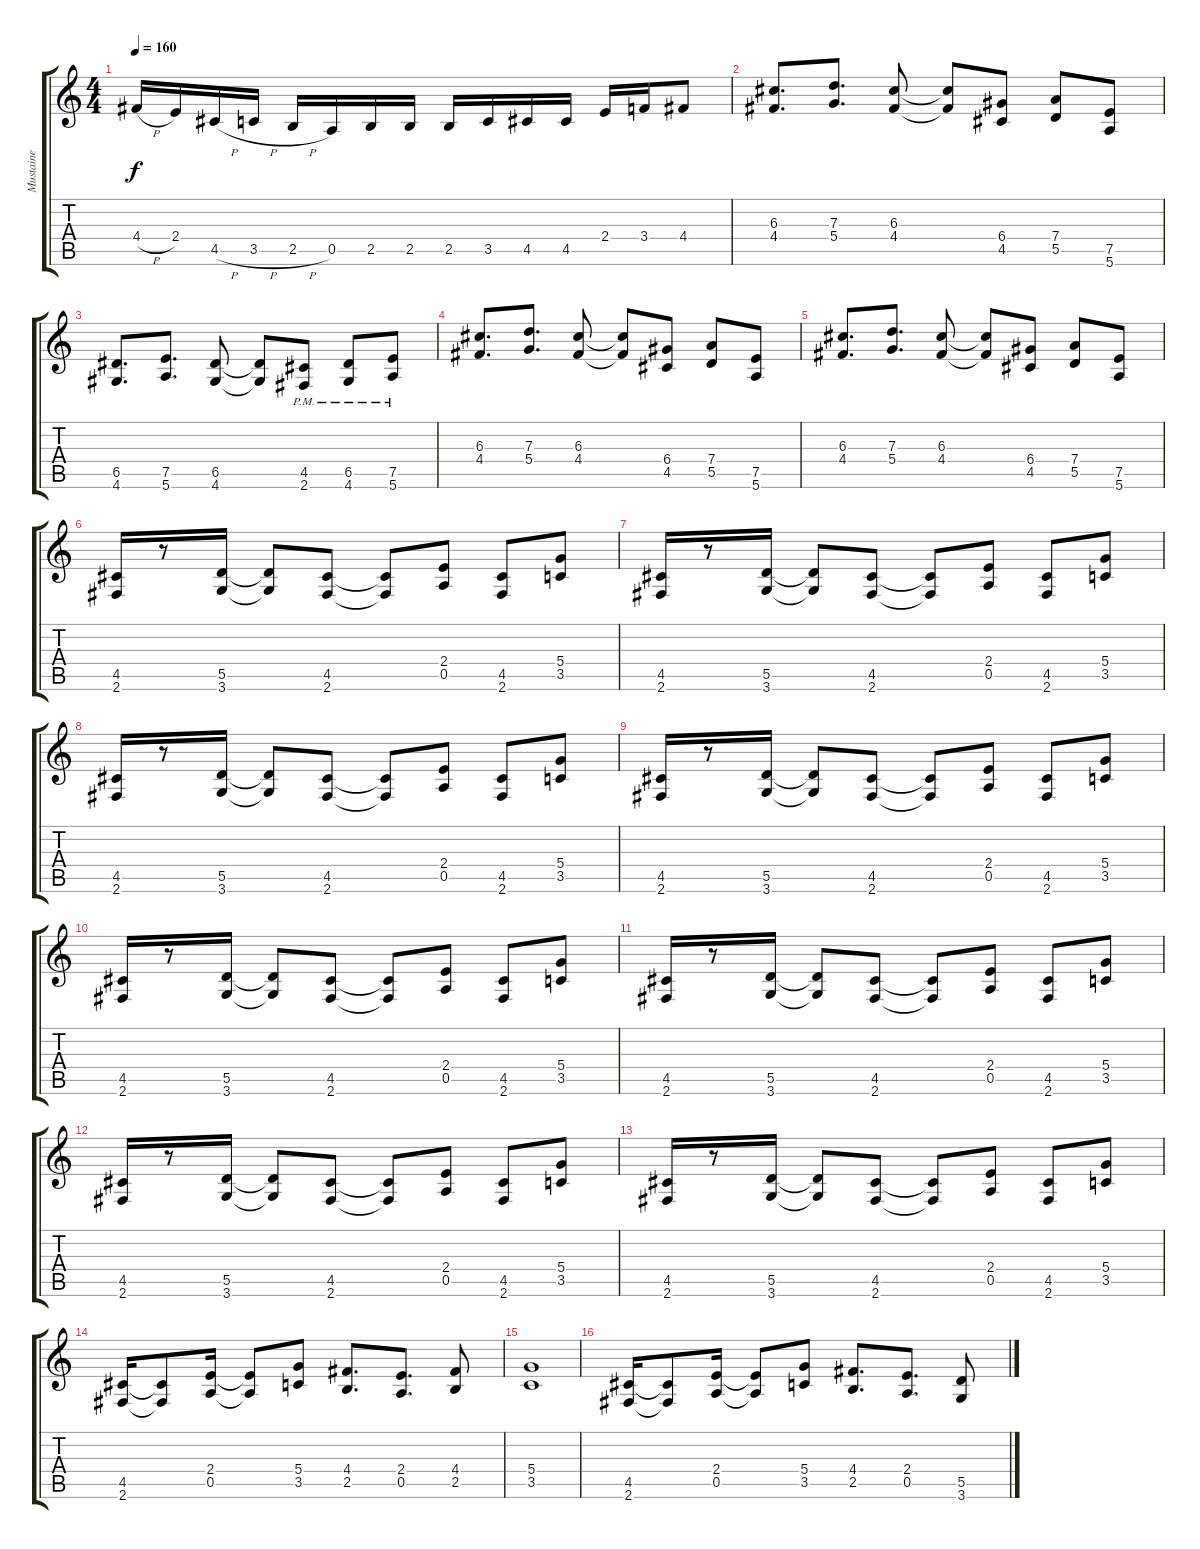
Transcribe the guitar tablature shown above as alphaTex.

\track ("Mustaine" "Mustaine") {instrument distortionguitar}
\staff {score tabs}
\tuning (E4 B3 G3 D3 A2 E2) {hide}
\ts (4 4)
\tempo 160
\clef g2
\ks c
4.4{h}.16{dy f} 2.4.16 4.5{h}.16 3.5{h}.16 2.5{h}.16 0.5.16 2.5.16 2.5.16 2.5.16 3.5.16 4.5.16 4.5.16 2.4.16 3.4.16 4.4.8 |
(6.3 4.4).8{d} (7.3 5.4).8{d} (6.3 4.4).8 (6.3{t} 4.4{t}).8 (6.4 4.5).8 (7.4 5.5).8 (7.5 5.6).8 |
(6.5 4.6).8{d} (7.5 5.6).8{d} (6.5 4.6).8 (6.5{t} 4.6{t}).8 (4.5{pm} 2.6).8 (6.5{pm} 4.6).8 (7.5{pm} 5.6).8 |
(6.3 4.4).8{d} (7.3 5.4).8{d} (6.3 4.4).8 (6.3{t} 4.4{t}).8 (6.4 4.5).8 (7.4 5.5).8 (7.5 5.6).8 |
(6.3 4.4).8{d} (7.3 5.4).8{d} (6.3 4.4).8 (6.3{t} 4.4{t}).8 (6.4 4.5).8 (7.4 5.5).8 (7.5 5.6).8 |
(4.5 2.6).16 r.8 (5.5 3.6).16 (5.5{t} 3.6{t}).8 (4.5 2.6).8 (4.5{t} 2.6{t}).8 (2.4 0.5).8 (4.5 2.6).8 (5.4 3.5).8 |
(4.5 2.6).16 r.8 (5.5 3.6).16 (5.5{t} 3.6{t}).8 (4.5 2.6).8 (4.5{t} 2.6{t}).8 (2.4 0.5).8 (4.5 2.6).8 (5.4 3.5).8 |
(4.5 2.6).16 r.8 (5.5 3.6).16 (5.5{t} 3.6{t}).8 (4.5 2.6).8 (4.5{t} 2.6{t}).8 (2.4 0.5).8 (4.5 2.6).8 (5.4 3.5).8 |
(4.5 2.6).16 r.8 (5.5 3.6).16 (5.5{t} 3.6{t}).8 (4.5 2.6).8 (4.5{t} 2.6{t}).8 (2.4 0.5).8 (4.5 2.6).8 (5.4 3.5).8 |
(4.5 2.6).16 r.8 (5.5 3.6).16 (5.5{t} 3.6{t}).8 (4.5 2.6).8 (4.5{t} 2.6{t}).8 (2.4 0.5).8 (4.5 2.6).8 (5.4 3.5).8 |
(4.5 2.6).16 r.8 (5.5 3.6).16 (5.5{t} 3.6{t}).8 (4.5 2.6).8 (4.5{t} 2.6{t}).8 (2.4 0.5).8 (4.5 2.6).8 (5.4 3.5).8 |
(4.5 2.6).16 r.8 (5.5 3.6).16 (5.5{t} 3.6{t}).8 (4.5 2.6).8 (4.5{t} 2.6{t}).8 (2.4 0.5).8 (4.5 2.6).8 (5.4 3.5).8 |
(4.5 2.6).16 r.8 (5.5 3.6).16 (5.5{t} 3.6{t}).8 (4.5 2.6).8 (4.5{t} 2.6{t}).8 (2.4 0.5).8 (4.5 2.6).8 (5.4 3.5).8 |
(4.5 2.6).16 (4.5{t} 2.6{t}).8 (2.4 0.5).16 (2.4{t} 0.5{t}).8 (5.4 3.5).8 (4.4 2.5).8{d} (2.4 0.5).8{d} (4.4 2.5).8 |
(5.4 3.5).1 |
(4.5 2.6).16 (4.5{t} 2.6{t}).8 (2.4 0.5).16 (2.4{t} 0.5{t}).8 (5.4 3.5).8 (4.4 2.5).8{d} (2.4 0.5).8{d} (5.5 3.6).8
